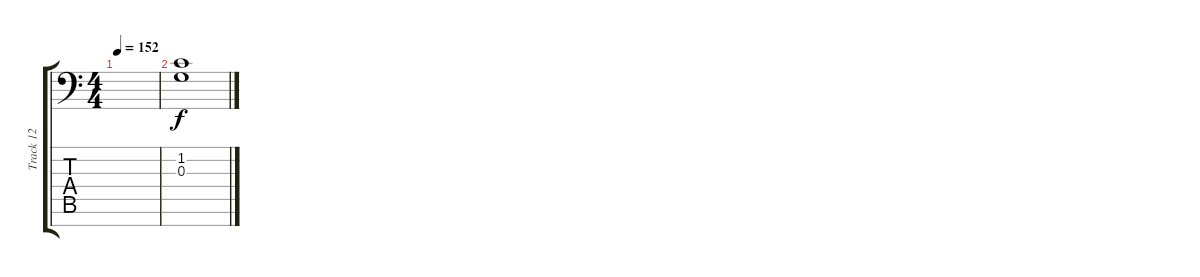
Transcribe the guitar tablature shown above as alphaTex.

\track ("Track 12" "Track 12") {instrument acousticgrandpiano}
\staff {score tabs}
\tuning (E4 B3 G3 D3 A2 E2 A1) {hide}
\ts (4 4)
\tempo 152
\clef f4
\ks c
|
(1.2 0.3).1
